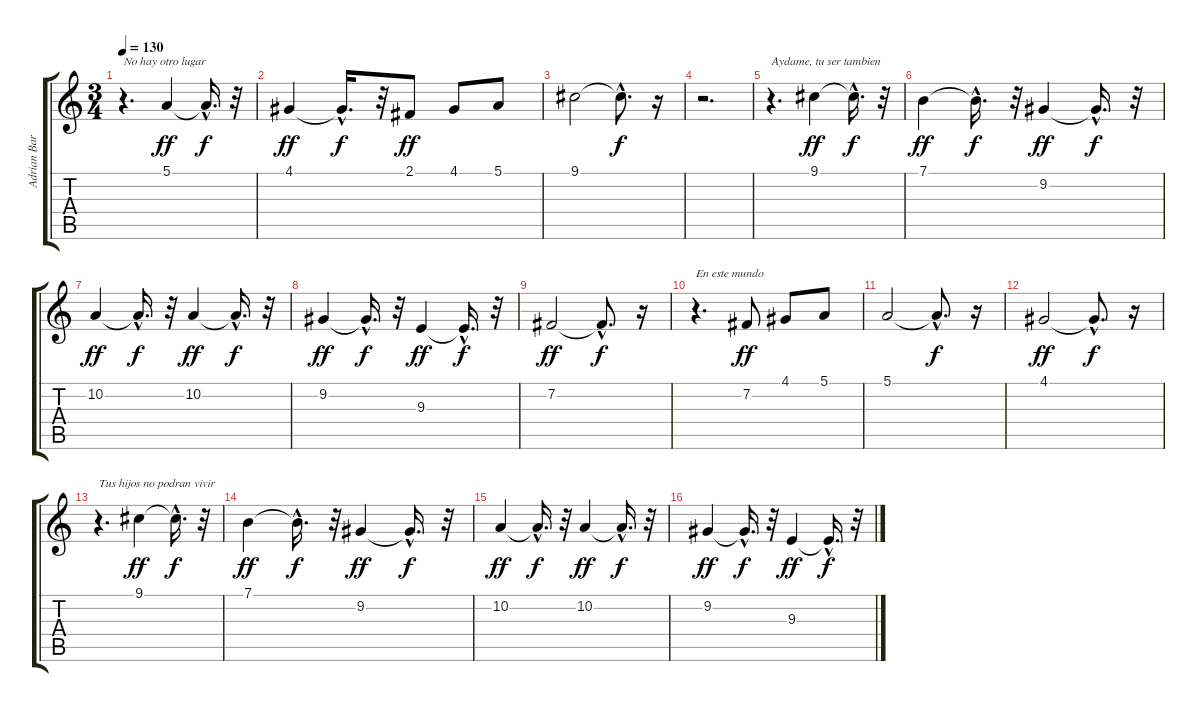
\track ("Adrian Barilari" "Adrian Bar") {instrument cello}
\staff {score tabs}
\tuning (E4 B3 G3 D3 A2 E2) {hide}
\ts (3 4)
\tempo 130
\clef g2
\ks c
r.4{d txt "No hay otro lugar" dy f} 5.1.4{dy ff} 5.1{hac t}.16{d dy f} r.32 |
4.1.4{dy ff} 4.1{hac t}.16{d dy f} r.32 2.1.8{dy ff} 4.1.8 5.1.8 |
9.1.2 9.1{hac t}.8{d dy f} r.16 |
r.2{d} |
r.4{d txt "Aydame, tu ser tambien"} 9.1.4{dy ff} 9.1{hac t}.16{d dy f} r.32 |
7.1.4{dy ff} 7.1{hac t}.16{d dy f} r.32 9.2.4{dy ff} 9.2{hac t}.16{d dy f} r.32 |
10.2.4{dy ff} 10.2{hac t}.16{d dy f} r.32 10.2.4{dy ff} 10.2{hac t}.16{d dy f} r.32 |
9.2.4{dy ff} 9.2{hac t}.16{d dy f} r.32 9.3.4{dy ff} 9.3{hac t}.16{d dy f} r.32 |
7.2.2{dy ff} 7.2{hac t}.8{d dy f} r.16 |
r.4{d txt "En este mundo"} 7.2.8{dy ff} 4.1.8 5.1.8 |
5.1.2 5.1{hac t}.8{d dy f} r.16 |
4.1.2{dy ff} 4.1{hac t}.8{d dy f} r.16 |
r.4{d txt "Tus hijos no podran vivir"} 9.1.4{dy ff} 9.1{hac t}.16{d dy f} r.32 |
7.1.4{dy ff} 7.1{hac t}.16{d dy f} r.32 9.2.4{dy ff} 9.2{hac t}.16{d dy f} r.32 |
10.2.4{dy ff} 10.2{hac t}.16{d dy f} r.32 10.2.4{dy ff} 10.2{hac t}.16{d dy f} r.32 |
9.2.4{dy ff} 9.2{hac t}.16{d dy f} r.32 9.3.4{dy ff} 9.3{hac t}.16{d dy f} r.32
